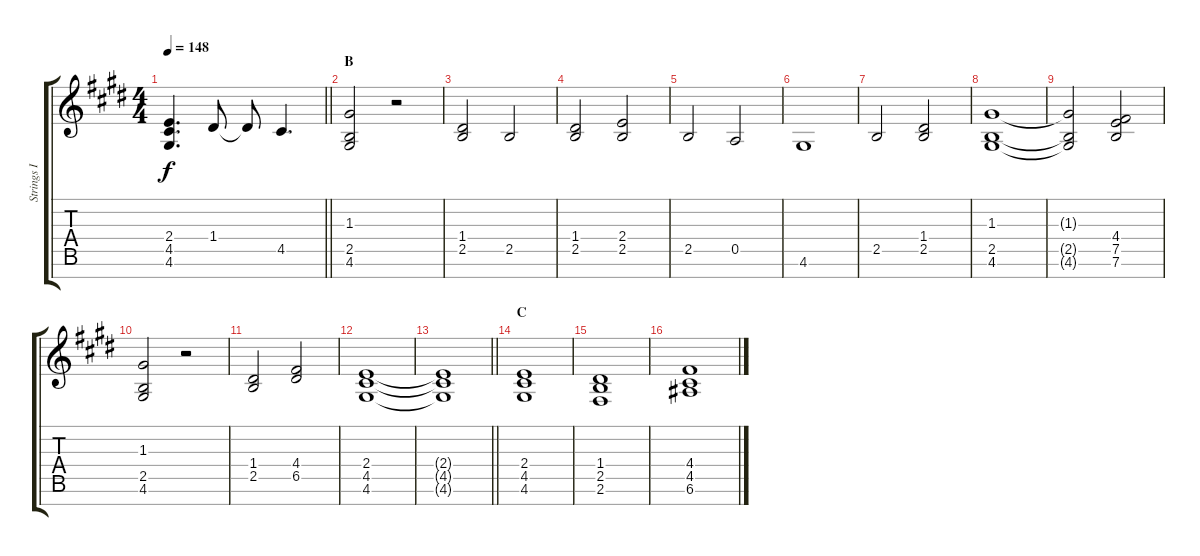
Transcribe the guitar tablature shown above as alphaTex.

\track ("Strings I" "Strings I") {instrument stringensemble1}
\staff {score tabs}
\tuning (E5 B4 G4 D4 A3 E3 B2) {hide}
\ts (4 4)
\tempo 148
\clef g2
\barLineRight lightlight
\ks e
(2.4 4.5 4.6).4{d dy f} 1.4.8 1.4{t}.8 4.5.4{d} |
\section ("" "B")
(1.3 2.5 4.6).2 r.2 |
(1.4 2.5).2 2.5.2 |
(1.4 2.5).2 (2.4 2.5).2 |
2.5.2 0.5.2 |
4.6.1 |
2.5.2 (1.4 2.5).2 |
(1.3 2.5 4.6).1 |
(1.3{t} 2.5{t} 4.6{t}).2 (4.4 7.5 7.6).2 |
(1.3 2.5 4.6).2 r.2 |
(1.4 2.5).2 (4.4 6.5).2 |
(2.4 4.5 4.6).1 |
\barLineRight lightlight
(2.4{t} 4.5{t} 4.6{t}).1 |
\section ("" "C")
(2.4 4.5 4.6).1 |
(1.4 2.5 2.6).1 |
(4.4 4.5 6.6).1
